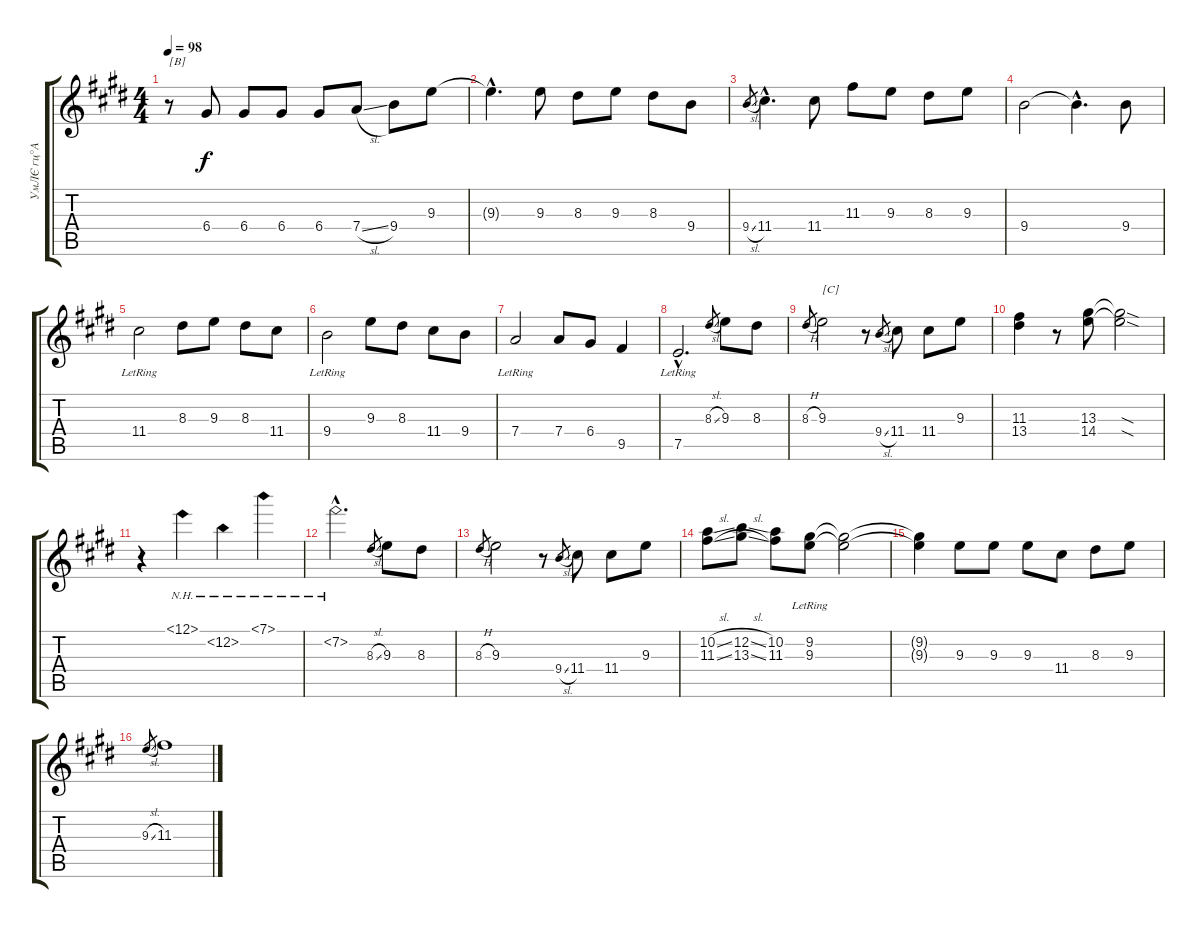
\track ("УмЛЄ ґц°­АМ(GT-1)" "УмЛЄ ґц°­А") {instrument acousticguitarsteel}
\staff {score tabs}
\tuning (E4 B3 G3 D3 A2 E2) {hide}
\ts (4 4)
\tempo 98
\clef g2
\ks e
r.8{txt "[B]" dy f} 6.4.8 6.4.8 6.4.8 6.4.8 7.4{sl}.8 9.4.8 9.3.8 |
9.3{hac t}.4{d} 9.3.8 8.3.8 9.3.8 8.3.8 9.4.8 |
9.4{sl}.8{gr} 11.4{hac}.4{d} 11.4.8 11.3.8 9.3.8 8.3.8 9.3.8 |
9.4.2 9.4{hac t}.4{d} 9.4.8 |
11.4{lr}.2 8.3.8 9.3.8 8.3.8 11.4.8 |
9.4{lr}.2 9.3.8 8.3.8 11.4.8 9.4.8 |
7.4{lr}.2 7.4.8 6.4.8 9.5.4 |
7.5{hac lr}.2{d} 8.3{sl}.8{gr} 9.3.8 8.3.8 |
8.3{h}.8{gr} 9.3.2{txt "[C]"} r.8 9.4{sl}.8{gr} 11.4.8 11.4.8 9.3.8 |
(11.3 13.4).4 r.8 (13.3 14.4).8 (13.3{sod t} 14.4{sod t}).2 |
r.4 12.1{nh}.4 12.2{nh}.4 7.1{nh}.4 |
7.2{nh hac}.2{d} 8.3{sl}.8{gr} 9.3.8 8.3.8 |
8.3{h}.8{gr} 9.3.2 r.8 9.4{sl}.8{gr} 11.4.8 11.4.8 9.3.8 |
(10.2{sl} 11.3{sl}).8 (12.2{sl} 13.3{sl}).8 (10.2 11.3).8 (9.2{lr} 9.3{lr}).8 (9.2{t} 9.3{t}).2 |
(9.2{t} 9.3{t}).4 9.3.8 9.3.8 9.3.8 11.4.8 8.3.8 9.3.8 |
9.3{sl}.8{gr} 11.3.1
